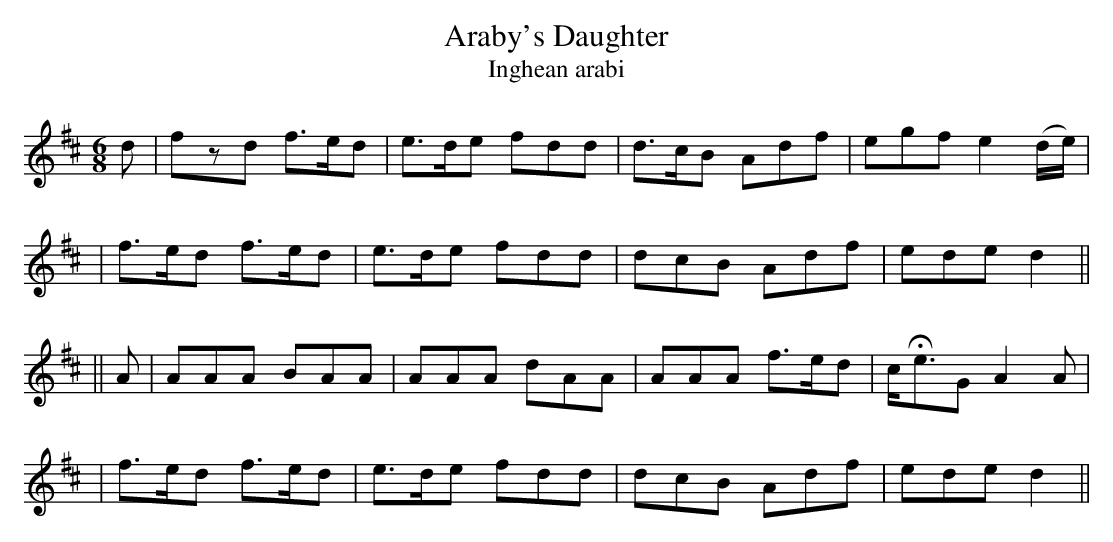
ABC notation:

X:1
T: Araby's Daughter
T: Inghean arabi
M: 6/8
L: 1/8
K:D
d \
| fzd f>ed | e>de fdd | d>cB Adf | egf e2(d/e/) |
| f>ed f>ed | e>de fdd | dcB Adf | ede d2 ||
|| A \
| AAA BAA | AAA dAA | AAA f>ed | c<HeG A2A |
| f>ed f>ed | e>de fdd | dcB Adf | ede d2 ||
